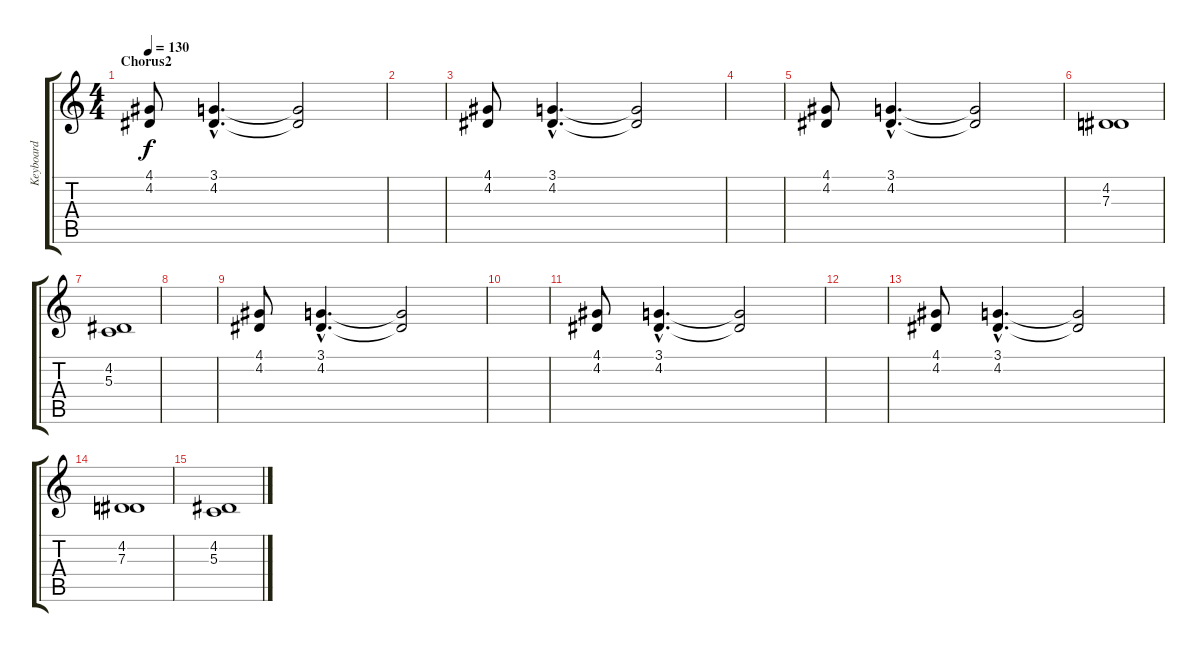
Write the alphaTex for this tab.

\track ("Keyboard" "Keyboard") {instrument honkytonkpiano}
\staff {score tabs}
\tuning (E4 B3 G3 D3 A2 E2) {hide}
\ts (4 4)
\section ("" "Chorus2")
\tempo 130
\clef g2
\ks c
(4.1 4.2).8{dy f} (3.1{hac} 4.2{hac}).4{d} (3.1{t} 4.2{t}).2 |
|
(4.1 4.2).8 (3.1{hac} 4.2{hac}).4{d} (3.1{t} 4.2{t}).2 |
|
(4.1 4.2).8 (3.1{hac} 4.2{hac}).4{d} (3.1{t} 4.2{t}).2 |
(4.2 7.3).1 |
(4.2 5.3).1 |
|
(4.1 4.2).8 (3.1{hac} 4.2{hac}).4{d} (3.1{t} 4.2{t}).2 |
|
(4.1 4.2).8 (3.1{hac} 4.2{hac}).4{d} (3.1{t} 4.2{t}).2 |
|
(4.1 4.2).8 (3.1{hac} 4.2{hac}).4{d} (3.1{t} 4.2{t}).2 |
(4.2 7.3).1 |
(4.2 5.3).1
